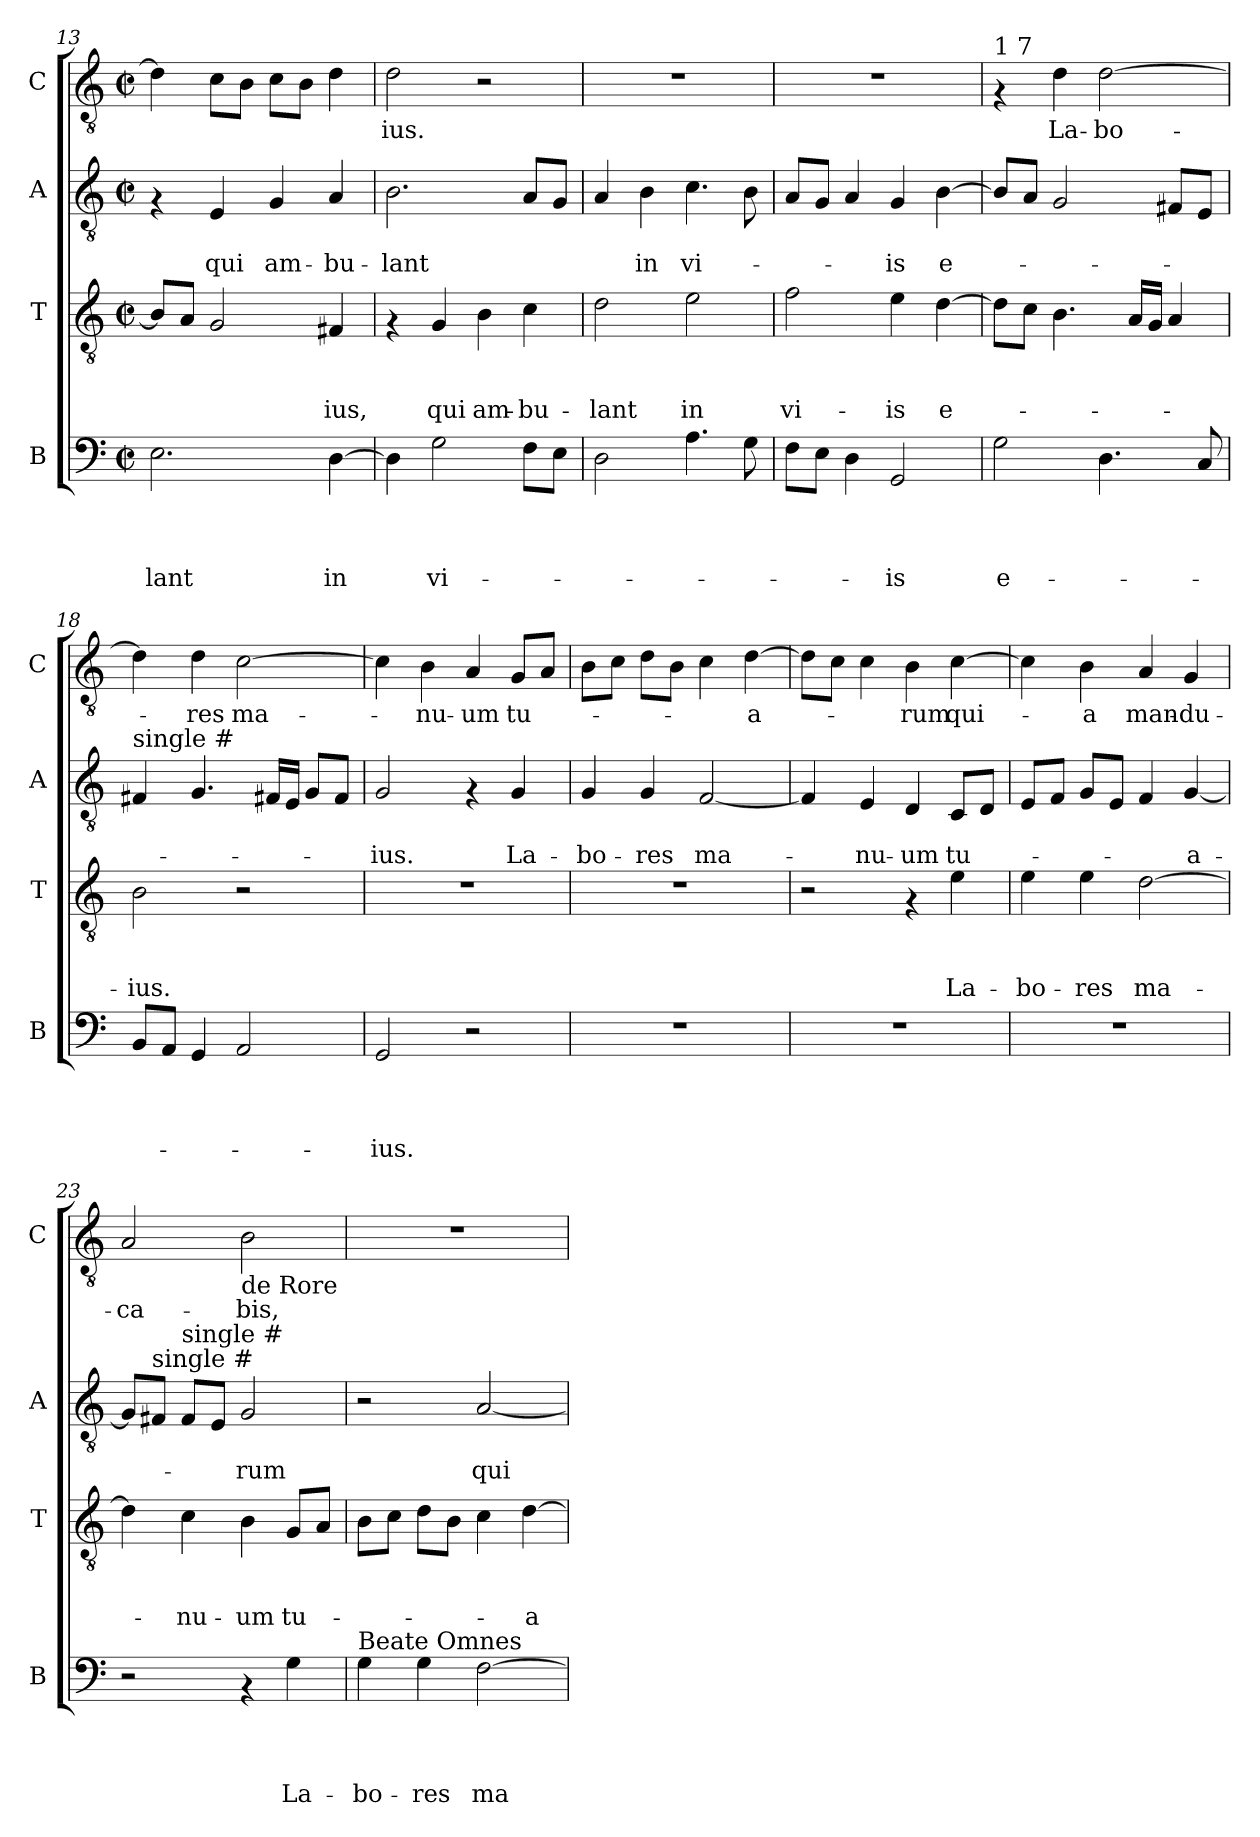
**kern	**text	**text	**text	**text	**kern	**text	**text	**text	**kern	**text	**text	**kern	**text
*part4	*part4	*part4	*part4	*part4	*part3	*part3	*part3	*part3	*part2	*part2	*part2	*part1	*part1
*staff4	*staff4	*staff4	*staff4	*staff4	*staff3	*staff3	*staff3	*staff3	*staff2	*staff2	*staff2	*staff1	*staff1
*I"B	*	*	*	*	*I"T	*	*	*	*I"A	*	*	*I"C	*
*I'B	*	*	*	*	*I'T	*	*	*	*I'A	*	*	*I'C	*
*clefF4	*	*	*	*	*clefGv2	*	*	*	*clefGv2	*	*	*clefGv2	*
*k[]	*	*	*	*	*k[]	*	*	*	*k[]	*	*	*k[]	*
*C:	*	*	*	*	*C:	*	*	*	*C:	*	*	*C:	*
*M2/2	*	*	*	*	*M2/2	*	*	*	*M2/2	*	*	*M2/2	*
*met(c|)	*	*	*	*	*met(c|)	*	*	*	*met(c|)	*	*	*met(c|)	*
=13	=13	=13	=13	=13	=13	=13	=13	=13	=13	=13	=13	=13	=13
!	!	!	!	!LO:LY:b	!	!	!	!	!	!	!	!	!
2.E\	.	.	.	-lant	8B/L]	.	.	.	4rF	.	.	4d\]	.
.	.	.	.	.	8A/J	.	.	.	.	.	.	.	.
!	!	!	!	!	!	!	!	!	!	!	!LO:LY:b	!	!
.	.	.	.	.	2G/	.	.	.	4E/	.	qui	8c\L	.
.	.	.	.	.	.	.	.	.	.	.	.	8B\J	.
!	!	!	!	!	!	!	!	!	!	!	!LO:LY:b	!	!
.	.	.	.	.	.	.	.	.	4G/	.	am-	8c\L	.
.	.	.	.	.	.	.	.	.	.	.	.	8B\J	.
!	!	!	!	!LO:LY:b	!	!	!	!LO:LY:b	!	!	!LO:LY:b	!	!
[>4D\	.	.	.	in	4F#X/	.	.	-ius,	4A/	.	-bu-	4d\	.
=14	=14	=14	=14	=14	=14	=14	=14	=14	=14	=14	=14	=14	=14
!	!	!	!	!	!	!	!	!	!	!	!LO:LY:b	!	!LO:LY:b
4D\]	.	.	.	.	4rF	.	.	.	2.B\	.	-lant	2d\	-ius.
!	!	!	!	!LO:LY:b	!	!	!	!LO:LY:b	!	!	!	!	!
2G\	.	.	.	vi-	4G/	.	.	qui	.	.	.	.	.
!	!	!	!	!	!	!	!	!LO:LY:b	!	!	!	!	!
.	.	.	.	.	4B\	.	.	am-	.	.	.	2r	.
!	!	!	!	!	!	!	!	!LO:LY:b	!	!	!	!	!
8F\L	.	.	.	.	4c\	.	.	-bu-	8A/L	.	.	.	.
8E\J	.	.	.	.	.	.	.	.	8G/J	.	.	.	.
=15	=15	=15	=15	=15	=15	=15	=15	=15	=15	=15	=15	=15	=15
!	!	!	!	!	!	!	!	!LO:LY:b	!	!	!	!	!
2D\	.	.	.	.	2d\	.	.	-lant	4A/	.	.	1r	.
!	!	!	!	!	!	!	!	!	!	!	!LO:LY:b	!	!
.	.	.	.	.	.	.	.	.	4B\	.	in	.	.
!	!	!	!	!	!	!	!	!LO:LY:b	!	!	!LO:LY:b	!	!
4.A\	.	.	.	.	2e\	.	.	in	4.c\	.	vi-	.	.
8G\	.	.	.	.	.	.	.	.	8B\	.	.	.	.
=16	=16	=16	=16	=16	=16	=16	=16	=16	=16	=16	=16	=16	=16
!	!	!	!	!	!	!	!	!LO:LY:b	!	!	!	!	!
8F\L	.	.	.	.	2f\	.	.	vi-	8A/L	.	.	1r	.
8E\J	.	.	.	.	.	.	.	.	8G/J	.	.	.	.
4D\	.	.	.	.	.	.	.	.	4A/	.	.	.	.
!	!	!	!	!LO:LY:b	!	!	!	!LO:LY:b	!	!	!LO:LY:b	!	!
2GG/	.	.	.	-is	4e\	.	.	-is	4G/	.	-is	.	.
!	!	!	!	!	!	!	!	!LO:LY:b	!	!	!LO:LY:b	!	!
.	.	.	.	.	[<4d\	.	.	e-	[<4B\	.	e-	.	.
!!LO:PB:g=z
=17	=17	=17	=17	=17	=17	=17	=17	=17	=17	=17	=17	=17	=17
!	!	!	!	!	!	!	!	!	!	!	!	!LO:TX:a:t=1 7	!
!	!	!	!	!LO:LY:b	!	!	!	!	!	!	!	!	!
2G\	.	.	.	e-	8d\L]	.	.	.	8B/L]	.	.	4rF	.
.	.	.	.	.	8c\J	.	.	.	8A/J	.	.	.	.
!	!	!	!	!	!	!	!	!	!	!	!	!	!LO:LY:b
.	.	.	.	.	4.B\	.	.	.	2G/	.	.	4d\	La-
!	!	!	!	!	!	!	!	!	!	!	!	!	!LO:LY:b
4.D\	.	.	.	.	.	.	.	.	.	.	.	[>2d\	-bo-
.	.	.	.	.	16A/LL	.	.	.	.	.	.	.	.
.	.	.	.	.	16G/JJ	.	.	.	.	.	.	.	.
.	.	.	.	.	4A/	.	.	.	8F#X/L	.	.	.	.
8C/	.	.	.	.	.	.	.	.	8E/J	.	.	.	.
=18	=18	=18	=18	=18	=18	=18	=18	=18	=18	=18	=18	=18	=18
!	!	!	!	!	!	!	!	!	!LO:TX:a:t=single #	!	!	!	!
!	!	!	!	!	!	!	!	!LO:LY:b	!	!	!	!	!
8BB/L	.	.	.	.	2B\	.	.	-ius.	4F#/	.	.	4d\]	.
8AA/J	.	.	.	.	.	.	.	.	.	.	.	.	.
!	!	!	!	!	!	!	!	!	!	!	!	!	!LO:LY:b
4GG/	.	.	.	.	.	.	.	.	4.G/	.	.	4d\	-res
!	!	!	!	!	!	!	!	!	!	!	!	!	!LO:LY:b
2AA/	.	.	.	.	2r	.	.	.	.	.	.	[>2c\	ma-
.	.	.	.	.	.	.	.	.	16F#X/LL	.	.	.	.
.	.	.	.	.	.	.	.	.	16E/JJ	.	.	.	.
.	.	.	.	.	.	.	.	.	8G/L	.	.	.	.
.	.	.	.	.	.	.	.	.	8F#/J	.	.	.	.
=19	=19	=19	=19	=19	=19	=19	=19	=19	=19	=19	=19	=19	=19
!	!	!	!	!LO:LY:b	!	!	!	!	!	!	!LO:LY:b	!	!
2GG/	.	.	.	-ius.	1r	.	.	.	2G/	.	-ius.	4c\]	.
!	!	!	!	!	!	!	!	!	!	!	!	!	!LO:LY:b
.	.	.	.	.	.	.	.	.	.	.	.	4B\	-nu-
!	!	!	!	!	!	!	!	!	!	!	!	!	!LO:LY:b
2r	.	.	.	.	.	.	.	.	4rF	.	.	4A/	-um
!	!	!	!	!	!	!	!	!	!	!	!LO:LY:b	!	!LO:LY:b
.	.	.	.	.	.	.	.	.	4G/	.	La-	8G/L	tu-
.	.	.	.	.	.	.	.	.	.	.	.	8A/J	.
=20	=20	=20	=20	=20	=20	=20	=20	=20	=20	=20	=20	=20	=20
!	!	!	!	!	!	!	!	!	!	!	!LO:LY:b	!	!
1r	.	.	.	.	1r	.	.	.	4G/	.	-bo-	8B\L	.
.	.	.	.	.	.	.	.	.	.	.	.	8c\J	.
!	!	!	!	!	!	!	!	!	!	!	!LO:LY:b	!	!
.	.	.	.	.	.	.	.	.	4G/	.	-res	8d\L	.
.	.	.	.	.	.	.	.	.	.	.	.	8B\J	.
!	!	!	!	!	!	!	!	!	!	!	!LO:LY:b	!	!
.	.	.	.	.	.	.	.	.	[<2F/	.	ma-	4c\	.
!	!	!	!	!	!	!	!	!	!	!	!	!	!LO:LY:b
.	.	.	.	.	.	.	.	.	.	.	.	[>4d\	-a-
=21	=21	=21	=21	=21	=21	=21	=21	=21	=21	=21	=21	=21	=21
1r	.	.	.	.	2r	.	.	.	4F/]	.	.	8d\L]	.
.	.	.	.	.	.	.	.	.	.	.	.	8c\J	.
!	!	!	!	!	!	!	!	!	!	!	!LO:LY:b	!	!
.	.	.	.	.	.	.	.	.	4E/	.	-nu-	4c\	.
!	!	!	!	!	!	!	!	!	!	!	!LO:LY:b	!	!LO:LY:b
.	.	.	.	.	4rF	.	.	.	4D/	.	-um	4B\	-rum
!	!	!	!	!	!	!	!	!LO:LY:b	!	!	!LO:LY:b	!	!LO:LY:b
.	.	.	.	.	4e\	.	.	La-	8C/L	.	tu-	[>4c\	qui-
.	.	.	.	.	.	.	.	.	8D/J	.	.	.	.
=22	=22	=22	=22	=22	=22	=22	=22	=22	=22	=22	=22	=22	=22
!	!	!	!	!	!	!	!	!LO:LY:b	!	!	!	!	!
1r	.	.	.	.	4e\	.	.	-bo-	8E/L	.	.	4c\]	.
.	.	.	.	.	.	.	.	.	8F/J	.	.	.	.
!	!	!	!	!	!	!	!	!LO:LY:b	!	!	!	!	!LO:LY:b
.	.	.	.	.	4e\	.	.	-res	8G/L	.	.	4B\	-a
.	.	.	.	.	.	.	.	.	8E/J	.	.	.	.
!	!	!	!	!	!	!	!	!LO:LY:b	!	!	!	!	!LO:LY:b
.	.	.	.	.	[>2d\	.	.	ma-	4F/	.	.	4A/	man-
!	!	!	!	!	!	!	!	!	!	!	!LO:LY:b	!	!LO:LY:b
.	.	.	.	.	.	.	.	.	[<4G/	.	-a-	4G/	-du-
=23	=23	=23	=23	=23	=23	=23	=23	=23	=23	=23	=23	=23	=23
!	!	!	!	!	!	!	!	!	!	!	!	!	!LO:LY:b
2r	.	.	.	.	4d\]	.	.	.	8G/L]	.	.	2A/	-ca-
!	!	!	!	!	!	!	!	!	!LO:TX:a:t=single #	!	!	!	!
.	.	.	.	.	.	.	.	.	8F#/J	.	.	.	.
!	!	!	!	!	!	!	!	!	!LO:TX:a:t=single #	!	!	!	!
!	!	!	!	!	!	!	!	!LO:LY:b	!	!	!	!	!
.	.	.	.	.	4c\	.	.	-nu-	8F#/L	.	.	.	.
.	.	.	.	.	.	.	.	.	8E/J	.	.	.	.
!	!	!	!	!	!	!	!	!	!	!	!	!LO:TX:b:t=de Rore	!
!	!	!	!	!	!	!	!	!LO:LY:b	!	!	!LO:LY:b	!	!LO:LY:b
4rAA	.	.	.	.	4B\	.	.	-um	2G/	.	-rum	2B\	-bis,
!	!	!	!	!LO:LY:b	!	!	!	!LO:LY:b	!	!	!	!	!
4G\	.	.	.	La-	8G/L	.	.	tu-	.	.	.	.	.
.	.	.	.	.	8A/J	.	.	.	.	.	.	.	.
!!LO:PB:g=z
=24	=24	=24	=24	=24	=24	=24	=24	=24	=24	=24	=24	=24	=24
!LO:TX:a:t=Beate Omnes	!	!	!	!	!	!	!	!	!	!	!	!	!
!	!	!	!	!LO:LY:b	!	!	!	!	!	!	!	!	!
4G\	.	.	.	-bo-	8B\L	.	.	.	2r	.	.	1r	.
.	.	.	.	.	8c\J	.	.	.	.	.	.	.	.
!	!	!	!	!LO:LY:b	!	!	!	!	!	!	!	!	!
4G\	.	.	.	-res	8d\L	.	.	.	.	.	.	.	.
.	.	.	.	.	8B\J	.	.	.	.	.	.	.	.
!	!	!	!	!LO:LY:b	!	!	!	!	!	!	!LO:LY:b	!	!
[>2F\	.	.	.	ma-	4c\	.	.	.	[<2A/	.	qui-	.	.
!	!	!	!	!	!	!	!	!LO:LY:b	!	!	!	!	!
.	.	.	.	.	[>4d\	.	.	-a-	.	.	.	.	.
=	=	=	=	=	=	=	=	=	=	=	=	=	=
*-	*-	*-	*-	*-	*-	*-	*-	*-	*-	*-	*-	*-	*-
